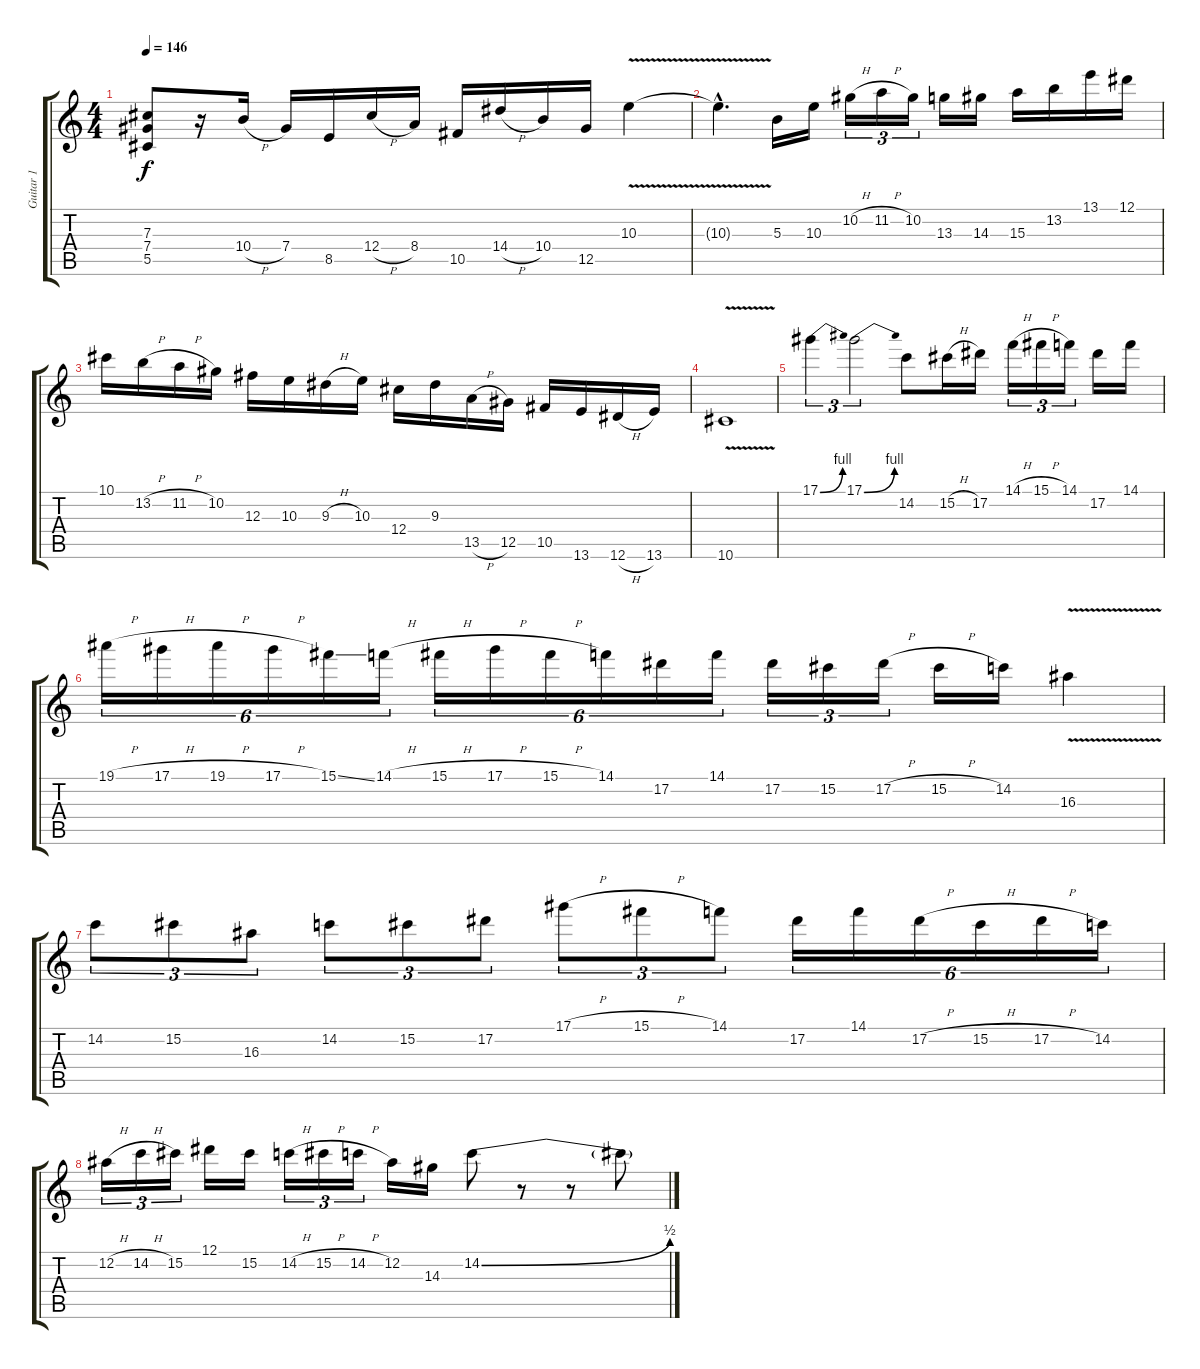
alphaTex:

\track ("Guitar 1" "Guitar 1") {instrument distortionguitar}
\staff {score tabs}
\tuning (Eb4 Bb3 Gb3 Db3 Ab2 Eb2) {hide}
\ts (4 4)
\tempo 146
\clef g2
\ks c
(7.3 7.4 5.5).8{dy f} r.16 10.4{h}.16 7.4.16 8.5.16 12.4{h}.16 8.4.16 10.5.16 14.4{h}.16 10.4.16 12.5.16 10.3{v}.4 |
10.3{hac t}.4{d} 5.3.16 10.3.16 10.2{h}.16{tu (3 2)} 11.2{h}.16{tu (3 2)} 10.2.16{tu (3 2)} 13.3.16 14.3.16 15.3.16 13.2.16 13.1.16 12.1.16 |
10.1.16 13.2{h}.16 11.2{h}.16 10.2.16 12.3.16 10.3.16 9.3{h}.16 10.3.16 12.4.16 9.3.16 13.5{h}.16 12.5.16 10.5.16 13.6.16 12.6{h}.16 13.6.16 |
10.6{v}.1 |
17.1{be (bend 0 0 60 4)}.4{tu (3 2)} 17.1{be (bend 0 0 60 4)}.2{tu (3 2)} 14.2.8 15.2{h}.16 17.2.16 14.1{h}.16{tu (3 2)} 15.1{h}.16{tu (3 2)} 14.1.16{tu (3 2)} 17.2.16 14.1.16 |
19.1{h}.16{tu (6 4)} 17.1{h}.16{tu (6 4)} 19.1{h}.16{tu (6 4)} 17.1{h}.16{tu (6 4)} 15.1{ss}.16{tu (6 4)} 14.1{h}.16{tu (6 4)} 15.1{h}.16{tu (6 4)} 17.1{h}.16{tu (6 4)} 15.1{h}.16{tu (6 4)} 14.1.16{tu (6 4)} 17.2.16{tu (6 4)} 14.1.16{tu (6 4)} 17.2.16{tu (3 2)} 15.2.16{tu (3 2)} 17.2{h}.16{tu (3 2)} 15.2{h}.16 14.2.16 16.3{v}.4 |
14.2.8{tu (3 2)} 15.2.8{tu (3 2)} 16.3.8{tu (3 2)} 14.2.8{tu (3 2)} 15.2.8{tu (3 2)} 17.2.8{tu (3 2)} 17.1{h}.8{tu (3 2)} 15.1{h}.8{tu (3 2)} 14.1.8{tu (3 2)} 17.2.16{tu (6 4)} 14.1.16{tu (6 4)} 17.2{h}.16{tu (6 4)} 15.2{h}.16{tu (6 4)} 17.2{h}.16{tu (6 4)} 14.2.16{tu (6 4)} |
12.2{h}.16{tu (3 2)} 14.2{h}.16{tu (3 2)} 15.2.16{tu (3 2)} 12.1.16 15.2.16 14.2{h}.16{tu (3 2)} 15.2{h}.16{tu (3 2)} 14.2{h}.16{tu (3 2)} 12.2.16 14.3.16 14.2{be (bend 0 0 60 2)}.8 r.8 r.8 14.2{t}.8
